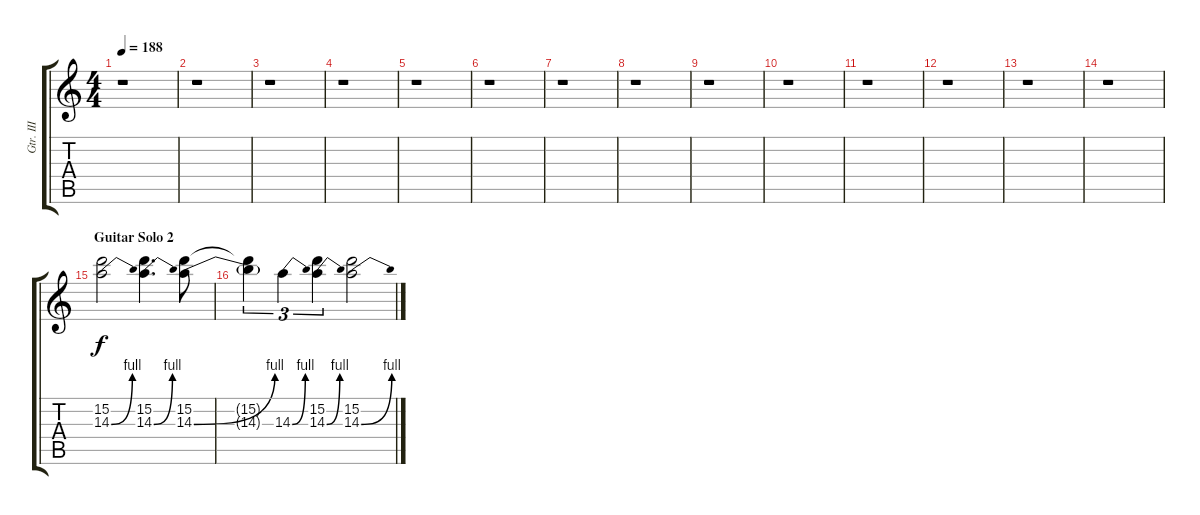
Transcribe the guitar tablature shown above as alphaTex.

\track ("Gtr. III" "Gtr. III") {instrument overdrivenguitar}
\staff {score tabs}
\tuning (E4 B3 G3 D3 A2 E2) {hide}
\ts (4 4)
\tempo 188
\clef g2
\ks c
r.1{dy mf} |
r.1 |
r.1 |
r.1 |
r.1 |
r.1 |
r.1 |
r.1 |
r.1 |
r.1 |
r.1 |
r.1 |
r.1 |
r.1 |
\section ("" "Guitar Solo 2")
(15.2 14.3{be (bend 0 0 60 4)}).2{dy f} (15.2 14.3{be (bend 0 0 60 4)}).4{d} (15.2 14.3{be (bend 0 0 60 4)}).8 |
(15.2{t} 14.3{t}).4{tu (3 2)} 14.3{be (bend 0 0 60 4)}.4{tu (3 2)} (15.2 14.3{be (bend 0 0 60 4)}).4{tu (3 2)} (15.2 14.3{be (bend 0 0 60 4)}).2
